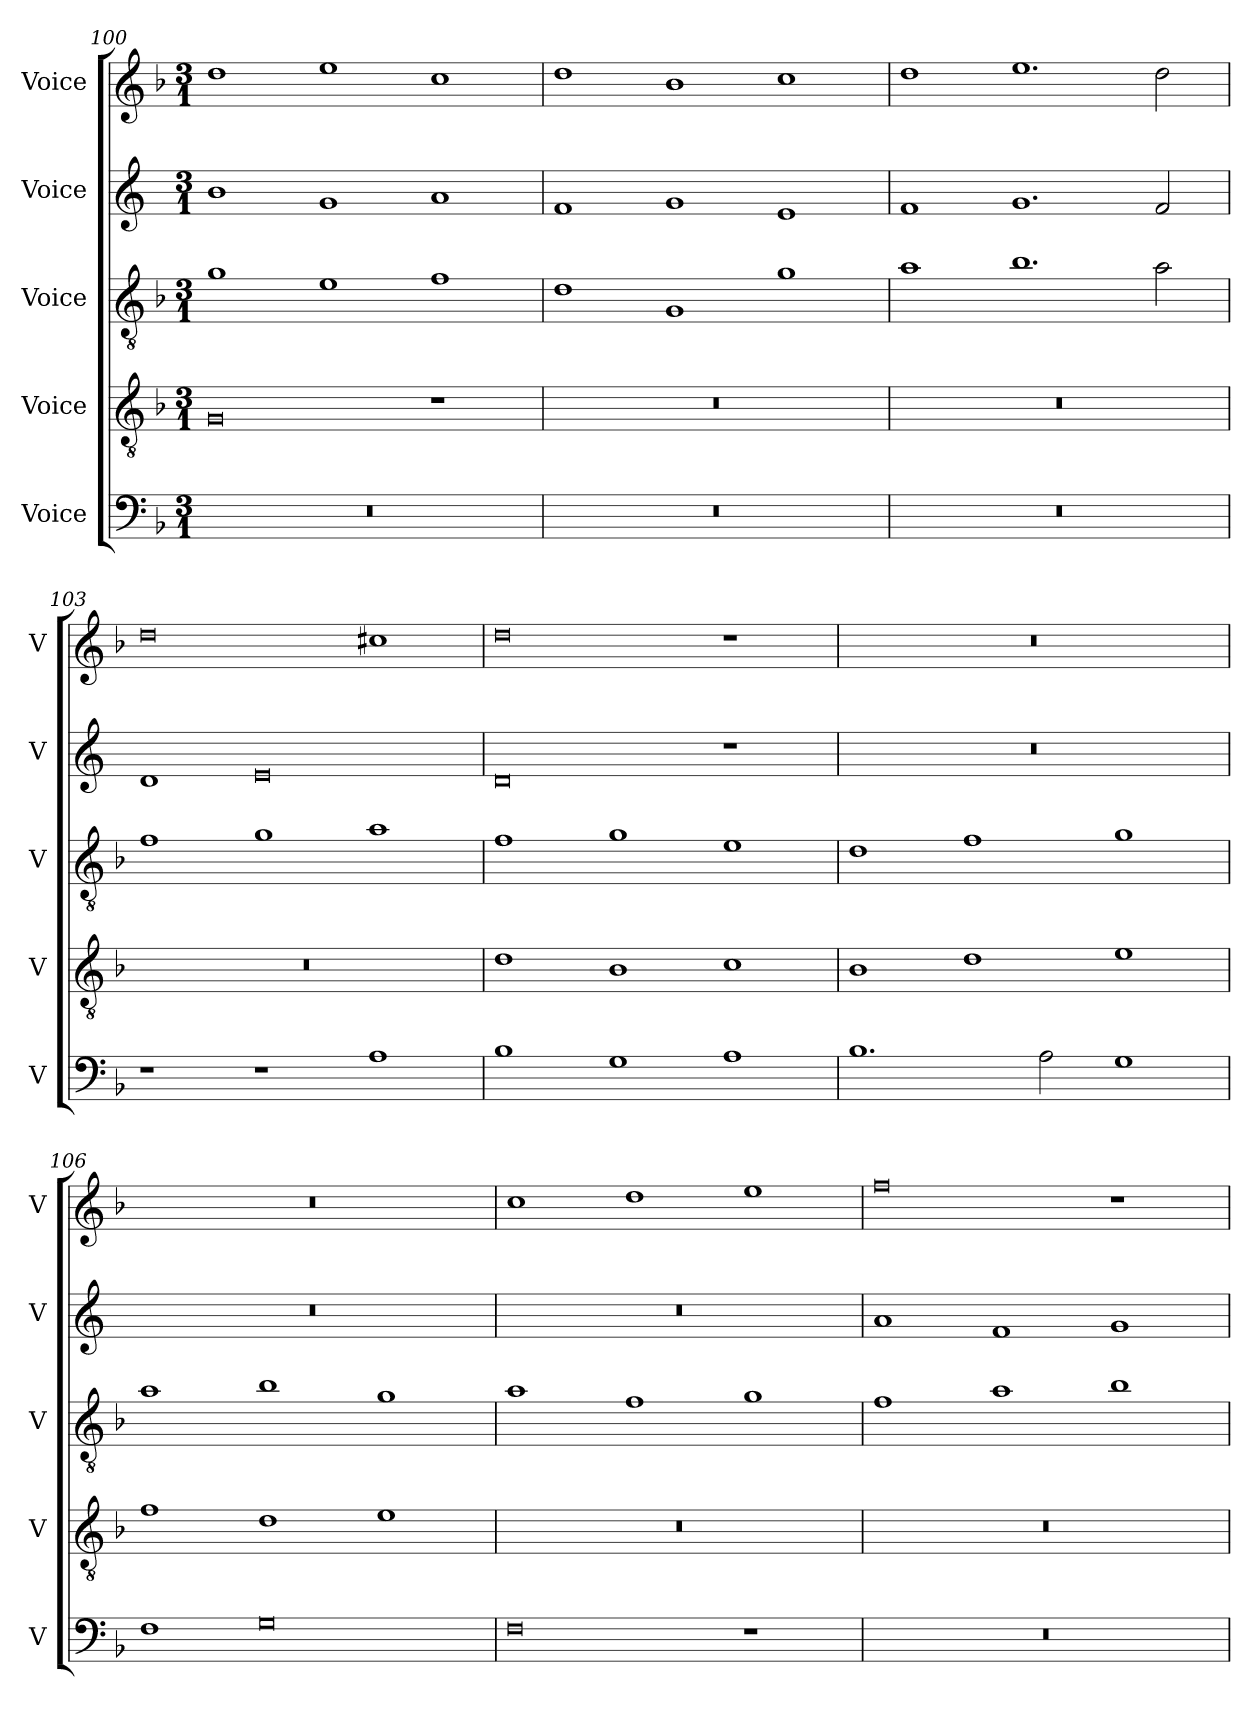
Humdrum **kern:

**kern	**kern	**kern	**kern	**kern
*part5	*part4	*part3	*part2	*part1
*staff5	*staff4	*staff3	*staff2	*staff1
*I"Voice	*I"Voice	*I"Voice	*I"Voice	*I"Voice
*I'V	*I'V	*I'V	*I'V	*I'V
*clefF4	*clefGv2	*clefGv2	*clefG2	*clefG2
*k[b-]	*k[b-]	*k[b-]	*k[]	*k[b-]
*M3/1	*M3/1	*M3/1	*M3/1	*M3/1
=100	=100	=100	=100	=100
0.r	0G	1g	1b	1dd
.	.	1e	1g	1ee
.	1r	1f	1a	1cc
=101	=101	=101	=101	=101
0.r	0.r	1d	1f	1dd
.	.	1G	1g	1b-
.	.	1g	1e	1cc
!!LO:LB:g=z
=102	=102	=102	=102	=102
0.r	0.r	1a	1f	1dd
.	.	1.b-	1.g	1.ee
.	.	2a\	2f/	2dd\
=103	=103	=103	=103	=103
1r	0.r	1f	1d	0dd
1r	.	1g	0e	.
1A	.	1a	.	1cc#X
=104	=104	=104	=104	=104
1B-	1d	1f	0d	0dd
1G	1B-	1g	.	.
1A	1c	1e	1r	1r
!!LO:LB:g=z
=105	=105	=105	=105	=105
1.B-	1B-	1d	0.r	0.r
.	1d	1f	.	.
2A\	.	.	.	.
1G	1e	1g	.	.
=106	=106	=106	=106	=106
1F	1f	1a	0.r	0.r
0G	1d	1b-	.	.
.	1e	1g	.	.
=107	=107	=107	=107	=107
0F	0.r	1a	0.r	1cc
.	.	1f	.	1dd
1r	.	1g	.	1ee
!!LO:PB:g=z
=108	=108	=108	=108	=108
0.r	0.r	1f	1a	0ff
.	.	1a	1f	.
.	.	1b-	1g	1r
=	=	=	=	=
*-	*-	*-	*-	*-
